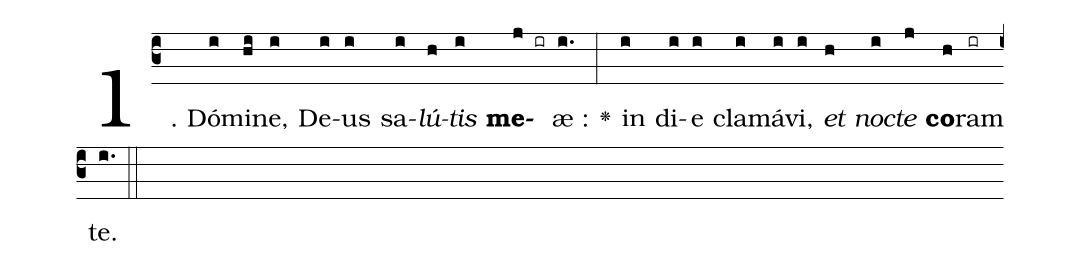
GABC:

%%
(c3)1.( ) Dó(i)mi(hi)ne,(i) De(i)us(i) sa(i)<i>lú</i>(h)<i>tis</i>(i) <b>me</b>(j ir)æ :(i.) <v>\greheightstar</v>(:) in(i) di(i)e(i) cla(i)má(i)vi,(i) <i>et</i>(h) <i>noc</i>(i)<i>te</i>(j) <b>co</b>(h)ram(ir) te.(i.) (::)
